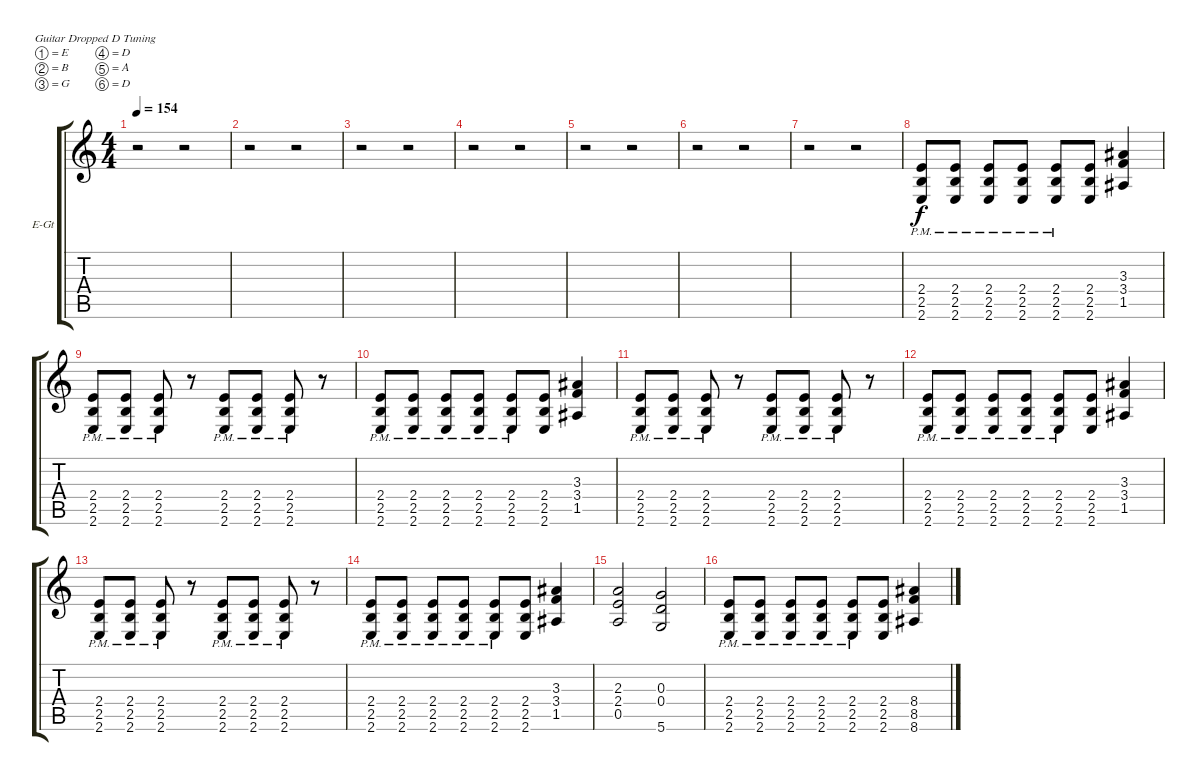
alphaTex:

\bracketExtendMode groupsimilarinstruments
\firstSystemTrackNameOrientation horizontal
\otherSystemsTrackNameOrientation horizontal
\track ("Distortion-guitar (Paul)" "E-Gt") {instrument distortionguitar}
\staff {score tabs}
\tuning (E4 B3 G3 D3 A2 D2)
\ts (4 4)
\tempo 154
\clef g2
\ks c
r.2{dy f} r.2 |
r.2 r.2 |
r.2 r.2 |
r.2 r.2 |
r.2 r.2 |
r.2 r.2 |
r.2 r.2 |
(2.4{pm} 2.5{pm} 2.6{pm}).8 (2.4{pm} 2.5{pm} 2.6{pm}).8 (2.4{pm} 2.5{pm} 2.6{pm}).8 (2.4{pm} 2.5{pm} 2.6{pm}).8 (2.4{pm} 2.5{pm} 2.6{pm}).8 (2.4 2.5 2.6).8 (3.3 3.4 1.5).4 |
(2.4{pm} 2.5{pm} 2.6{pm}).8 (2.4{pm} 2.5{pm} 2.6{pm}).8 (2.4{pm} 2.5{pm} 2.6{pm}).8 r.8 (2.4{pm} 2.5{pm} 2.6{pm}).8 (2.4{pm} 2.5{pm} 2.6{pm}).8 (2.4{pm} 2.5{pm} 2.6{pm}).8 r.8 |
(2.4{pm} 2.5{pm} 2.6{pm}).8 (2.4{pm} 2.5{pm} 2.6{pm}).8 (2.4{pm} 2.5{pm} 2.6{pm}).8 (2.4{pm} 2.5{pm} 2.6{pm}).8 (2.4{pm} 2.5{pm} 2.6{pm}).8 (2.4 2.5 2.6).8 (3.3 3.4 1.5).4 |
(2.4{pm} 2.5{pm} 2.6{pm}).8 (2.4{pm} 2.5{pm} 2.6{pm}).8 (2.4{pm} 2.5{pm} 2.6{pm}).8 r.8 (2.4{pm} 2.5{pm} 2.6{pm}).8 (2.4{pm} 2.5{pm} 2.6{pm}).8 (2.4{pm} 2.5{pm} 2.6{pm}).8 r.8 |
(2.4{pm} 2.5{pm} 2.6{pm}).8 (2.4{pm} 2.5{pm} 2.6{pm}).8 (2.4{pm} 2.5{pm} 2.6{pm}).8 (2.4{pm} 2.5{pm} 2.6{pm}).8 (2.4{pm} 2.5{pm} 2.6{pm}).8 (2.4 2.5 2.6).8 (3.3 3.4 1.5).4 |
(2.4{pm} 2.5{pm} 2.6{pm}).8 (2.4{pm} 2.5{pm} 2.6{pm}).8 (2.4{pm} 2.5{pm} 2.6{pm}).8 r.8 (2.4{pm} 2.5{pm} 2.6{pm}).8 (2.4{pm} 2.5{pm} 2.6{pm}).8 (2.4{pm} 2.5{pm} 2.6{pm}).8 r.8 |
(2.4{pm} 2.5{pm} 2.6{pm}).8 (2.4{pm} 2.5{pm} 2.6{pm}).8 (2.4{pm} 2.5{pm} 2.6{pm}).8 (2.4{pm} 2.5{pm} 2.6{pm}).8 (2.4{pm} 2.5{pm} 2.6{pm}).8 (2.4 2.5 2.6).8 (3.3 3.4 1.5).4 |
(2.3 2.4 0.5).2 (0.3 0.4 5.6).2 |
(2.4{pm} 2.5{pm} 2.6{pm}).8 (2.4{pm} 2.5{pm} 2.6{pm}).8 (2.4{pm} 2.5{pm} 2.6{pm}).8 (2.4{pm} 2.5{pm} 2.6{pm}).8 (2.4{pm} 2.5{pm} 2.6{pm}).8 (2.4 2.5 2.6).8 (8.4 8.5 8.6).4
